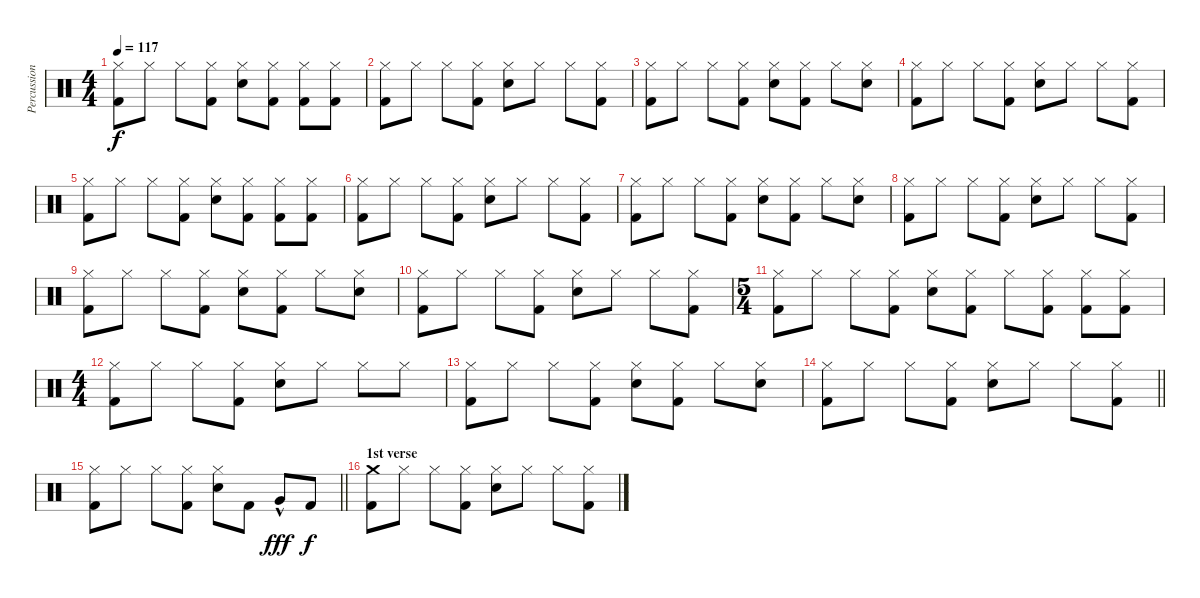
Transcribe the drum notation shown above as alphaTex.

\track ("Percussion" "Percussion") {instrument percussion}
\staff {score}
\articulation defaults
\ts (4 4)
\tempo 117
\clef neutral
\ks c
("Hi-Hat (closed)" "Kick (hit) 2").8{dy f} "Hi-Hat (closed)".8 "Hi-Hat (closed)".8 ("Hi-Hat (closed)" "Kick (hit) 2").8 ("Hi-Hat (closed)" "Snare (hit) 2").8 ("Hi-Hat (closed)" "Kick (hit) 2").8 ("Hi-Hat (closed)" "Kick (hit) 2").8 ("Hi-Hat (closed)" "Kick (hit) 2").8 |
("Hi-Hat (closed)" "Kick (hit) 2").8 "Hi-Hat (closed)".8 "Hi-Hat (closed)".8 ("Hi-Hat (closed)" "Kick (hit) 2").8 ("Hi-Hat (closed)" "Snare (hit) 2").8 "Hi-Hat (closed)".8 "Hi-Hat (closed)".8 ("Hi-Hat (closed)" "Kick (hit) 2").8 |
("Hi-Hat (closed)" "Kick (hit) 2").8 "Hi-Hat (closed)".8 "Hi-Hat (closed)".8 ("Hi-Hat (closed)" "Kick (hit) 2").8 ("Hi-Hat (closed)" "Snare (hit) 2").8 ("Hi-Hat (closed)" "Kick (hit) 2").8 "Hi-Hat (closed)".8 ("Hi-Hat (closed)" "Snare (hit) 2").8 |
("Hi-Hat (closed)" "Kick (hit) 2").8 "Hi-Hat (closed)".8 "Hi-Hat (closed)".8 ("Hi-Hat (closed)" "Kick (hit) 2").8 ("Hi-Hat (closed)" "Snare (hit) 2").8 "Hi-Hat (closed)".8 "Hi-Hat (closed)".8 ("Hi-Hat (closed)" "Kick (hit) 2").8 |
("Hi-Hat (closed)" "Kick (hit) 2").8 "Hi-Hat (closed)".8 "Hi-Hat (closed)".8 ("Hi-Hat (closed)" "Kick (hit) 2").8 ("Hi-Hat (closed)" "Snare (hit) 2").8 ("Hi-Hat (closed)" "Kick (hit) 2").8 ("Hi-Hat (closed)" "Kick (hit) 2").8 ("Hi-Hat (closed)" "Kick (hit) 2").8 |
("Hi-Hat (closed)" "Kick (hit) 2").8 "Hi-Hat (closed)".8 "Hi-Hat (closed)".8 ("Hi-Hat (closed)" "Kick (hit) 2").8 ("Hi-Hat (closed)" "Snare (hit) 2").8 "Hi-Hat (closed)".8 "Hi-Hat (closed)".8 ("Hi-Hat (closed)" "Kick (hit) 2").8 |
("Hi-Hat (closed)" "Kick (hit) 2").8 "Hi-Hat (closed)".8 "Hi-Hat (closed)".8 ("Hi-Hat (closed)" "Kick (hit) 2").8 ("Hi-Hat (closed)" "Snare (hit) 2").8 ("Hi-Hat (closed)" "Kick (hit) 2").8 "Hi-Hat (closed)".8 ("Hi-Hat (closed)" "Snare (hit) 2").8 |
("Hi-Hat (closed)" "Kick (hit) 2").8 "Hi-Hat (closed)".8 "Hi-Hat (closed)".8 ("Hi-Hat (closed)" "Kick (hit) 2").8 ("Hi-Hat (closed)" "Snare (hit) 2").8 "Hi-Hat (closed)".8 "Hi-Hat (closed)".8 ("Hi-Hat (closed)" "Kick (hit) 2").8 |
("Hi-Hat (closed)" "Kick (hit) 2").8 "Hi-Hat (closed)".8 "Hi-Hat (closed)".8 ("Hi-Hat (closed)" "Kick (hit) 2").8 ("Hi-Hat (closed)" "Snare (hit) 2").8 ("Hi-Hat (closed)" "Kick (hit) 2").8 "Hi-Hat (closed)".8 ("Hi-Hat (closed)" "Snare (hit) 2").8 |
("Hi-Hat (closed)" "Kick (hit) 2").8 "Hi-Hat (closed)".8 "Hi-Hat (closed)".8 ("Hi-Hat (closed)" "Kick (hit) 2").8 ("Hi-Hat (closed)" "Snare (hit) 2").8 "Hi-Hat (closed)".8 "Hi-Hat (closed)".8 ("Hi-Hat (closed)" "Kick (hit) 2").8 |
\ts (5 4)
("Hi-Hat (closed)" "Kick (hit) 2").8 "Hi-Hat (closed)".8 "Hi-Hat (closed)".8 ("Hi-Hat (closed)" "Kick (hit) 2").8 ("Hi-Hat (closed)" "Snare (hit) 2").8 ("Hi-Hat (closed)" "Kick (hit) 2").8 "Hi-Hat (closed)".8 ("Hi-Hat (closed)" "Kick (hit) 2").8 ("Hi-Hat (closed)" "Kick (hit) 2").8 ("Hi-Hat (closed)" "Kick (hit) 2").8 |
\ts (4 4)
("Hi-Hat (closed)" "Kick (hit) 2").8 "Hi-Hat (closed)".8 "Hi-Hat (closed)".8 ("Hi-Hat (closed)" "Kick (hit) 2").8 ("Hi-Hat (closed)" "Snare (hit) 2").8 "Hi-Hat (closed)".8 "Hi-Hat (closed)".8 "Hi-Hat (closed)".8 |
("Hi-Hat (closed)" "Kick (hit) 2").8 "Hi-Hat (closed)".8 "Hi-Hat (closed)".8 ("Hi-Hat (closed)" "Kick (hit) 2").8 ("Hi-Hat (closed)" "Snare (hit) 2").8 ("Hi-Hat (closed)" "Kick (hit) 2").8 "Hi-Hat (closed)".8 ("Hi-Hat (closed)" "Snare (hit) 2").8 |
\barLineRight lightlight
("Hi-Hat (closed)" "Kick (hit) 2").8 "Hi-Hat (closed)".8 "Hi-Hat (closed)".8 ("Hi-Hat (closed)" "Kick (hit) 2").8 ("Hi-Hat (closed)" "Snare (hit) 2").8 "Hi-Hat (closed)".8 "Hi-Hat (closed)".8 ("Hi-Hat (closed)" "Kick (hit) 2").8 |
\barLineRight lightlight
("Hi-Hat (closed)" "Kick (hit) 2").8 "Hi-Hat (closed)".8 "Hi-Hat (closed)".8 ("Hi-Hat (closed)" "Kick (hit) 2").8 ("Hi-Hat (closed)" "Snare (hit) 2").8 "Kick (hit) 2".8 "Very Low Tom (hit)"{hac}.8{dy fff} "Kick (hit) 2".8{dy f} |
\section ("" "1st verse")
("Crash medium (hit)" "Kick (hit) 2").8 "Hi-Hat (closed)".8 "Hi-Hat (closed)".8 ("Hi-Hat (closed)" "Kick (hit) 2").8 ("Hi-Hat (closed)" "Snare (hit) 2").8 "Hi-Hat (closed)".8 "Hi-Hat (closed)".8 ("Hi-Hat (closed)" "Kick (hit) 2").8
